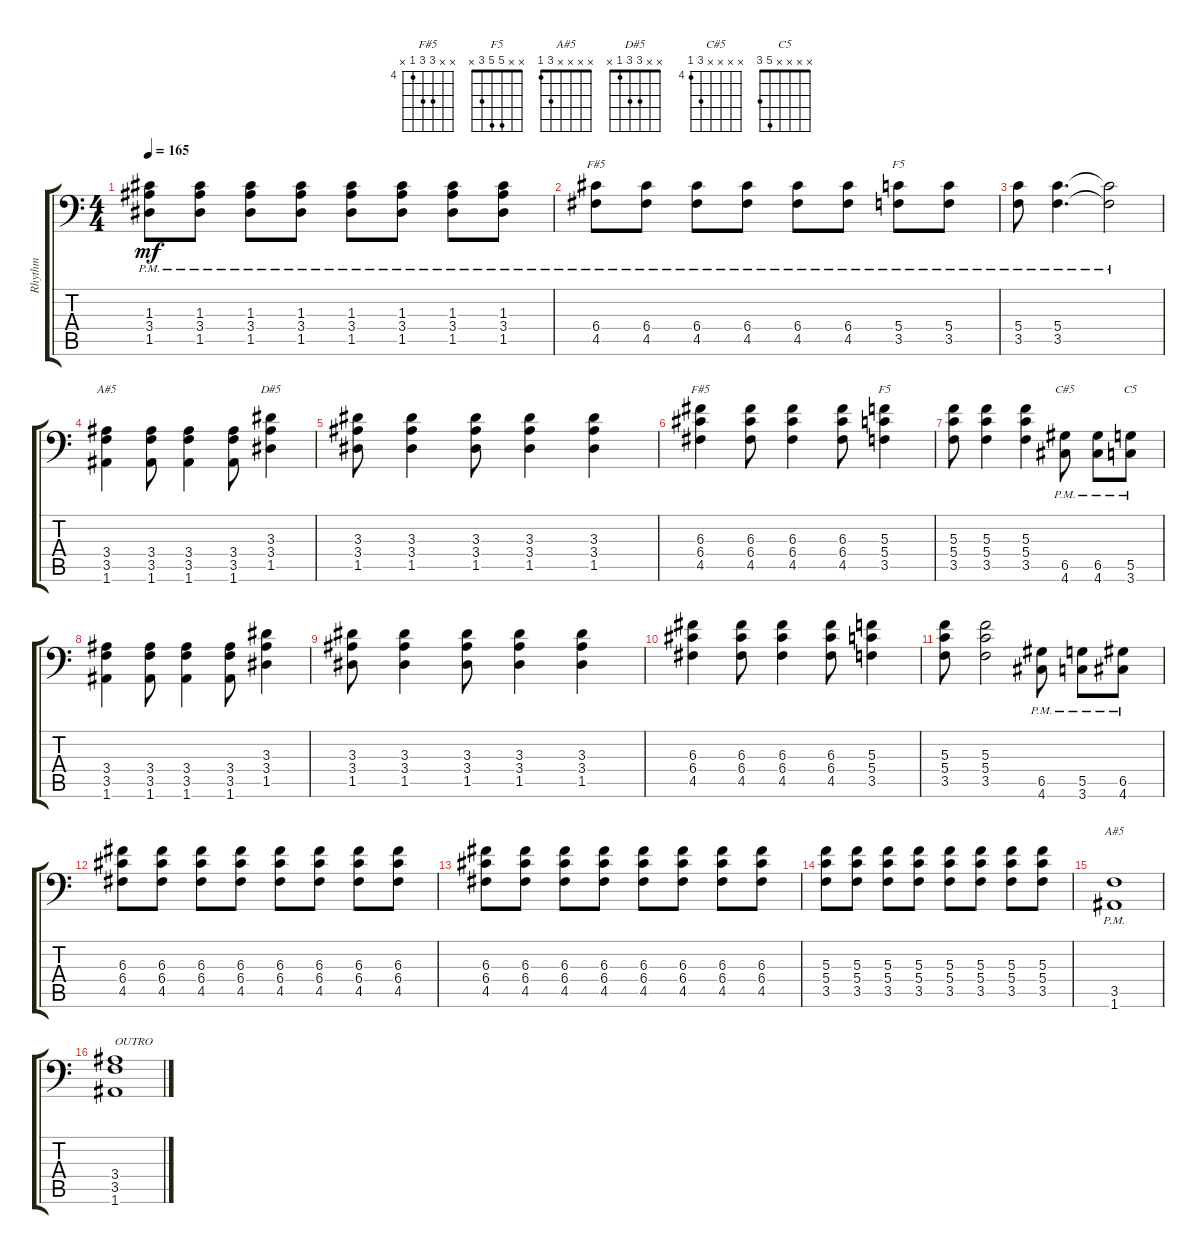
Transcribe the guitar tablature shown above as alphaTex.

\track ("Rhythm" "Rhythm") {instrument overdrivenguitar}
\staff {score tabs}
\tuning (A3 F3 C3 G2 D2 A1) {hide}
\chord ("F#5" x x x 6 4 x) {firstfret 4}
\chord ("F5" x x x 5 3 x)
\chord ("A#5" x x x 3 3 1)
\chord ("D#5" x x 3 3 1 x)
\chord ("F#5" x x 6 6 4 x) {firstfret 4}
\chord ("F5" x x 5 5 3 x)
\chord ("C#5" x x x x 6 4) {firstfret 4}
\chord ("C5" x x x x 5 3)
\chord ("A#5" x x x x 3 1)
\ts (4 4)
\tempo 165
\clef f4
\ks c
(1.3{pm} 3.4{pm} 1.5{pm}).8{dy mf} (1.3{pm} 3.4{pm} 1.5{pm}).8 (1.3{pm} 3.4{pm} 1.5{pm}).8 (1.3{pm} 3.4{pm} 1.5{pm}).8 (1.3{pm} 3.4{pm} 1.5{pm}).8 (1.3{pm} 3.4{pm} 1.5{pm}).8 (1.3{pm} 3.4{pm} 1.5{pm}).8 (1.3{pm} 3.4{pm} 1.5{pm}).8 |
(6.4{pm} 4.5{pm}).8{ch "F#5"} (6.4{pm} 4.5{pm}).8 (6.4{pm} 4.5{pm}).8 (6.4{pm} 4.5{pm}).8 (6.4{pm} 4.5{pm}).8 (6.4{pm} 4.5{pm}).8 (5.4{pm} 3.5{pm}).8{ch "F5"} (5.4{pm} 3.5{pm}).8 |
(5.4{pm} 3.5{pm}).8 (5.4{pm} 3.5{pm}).4{d} (5.4{pm t} 3.5{pm t}).2 |
(3.4 3.5 1.6).4{ch "A#5"} (3.4 3.5 1.6).8 (3.4 3.5 1.6).4 (3.4 3.5 1.6).8 (3.3 3.4 1.5).4{ch "D#5"} |
(3.3 3.4 1.5).8 (3.3 3.4 1.5).4 (3.3 3.4 1.5).8 (3.3 3.4 1.5).4 (3.3 3.4 1.5).4 |
(6.3 6.4 4.5).4{ch "F#5"} (6.3 6.4 4.5).8 (6.3 6.4 4.5).4 (6.3 6.4 4.5).8 (5.3 5.4 3.5).4{ch "F5"} |
(5.3 5.4 3.5).8 (5.3 5.4 3.5).4 (5.3 5.4 3.5).4 (6.5{pm} 4.6{pm}).8{ch "C#5"} (6.5{pm} 4.6{pm}).8 (5.5{pm} 3.6{pm}).8{ch "C5"} |
(3.4 3.5 1.6).4 (3.4 3.5 1.6).8 (3.4 3.5 1.6).4 (3.4 3.5 1.6).8 (3.3 3.4 1.5).4 |
(3.3 3.4 1.5).8 (3.3 3.4 1.5).4 (3.3 3.4 1.5).8 (3.3 3.4 1.5).4 (3.3 3.4 1.5).4 |
(6.3 6.4 4.5).4 (6.3 6.4 4.5).8 (6.3 6.4 4.5).4 (6.3 6.4 4.5).8 (5.3 5.4 3.5).4 |
(5.3 5.4 3.5).8 (5.3 5.4 3.5).2 (6.5{pm} 4.6{pm}).8 (5.5{pm} 3.6{pm}).8 (6.5{pm} 4.6{pm}).8 |
(6.3 6.4 4.5).8 (6.3 6.4 4.5).8 (6.3 6.4 4.5).8 (6.3 6.4 4.5).8 (6.3 6.4 4.5).8 (6.3 6.4 4.5).8 (6.3 6.4 4.5).8 (6.3 6.4 4.5).8 |
(6.3 6.4 4.5).8 (6.3 6.4 4.5).8 (6.3 6.4 4.5).8 (6.3 6.4 4.5).8 (6.3 6.4 4.5).8 (6.3 6.4 4.5).8 (6.3 6.4 4.5).8 (6.3 6.4 4.5).8 |
(5.3 5.4 3.5).8 (5.3 5.4 3.5).8 (5.3 5.4 3.5).8 (5.3 5.4 3.5).8 (5.3 5.4 3.5).8 (5.3 5.4 3.5).8 (5.3 5.4 3.5).8 (5.3 5.4 3.5).8 |
(3.5{pm} 1.6{pm}).1{ch "A#5"} |
(3.4 3.5 1.6).1{txt "OUTRO"}
